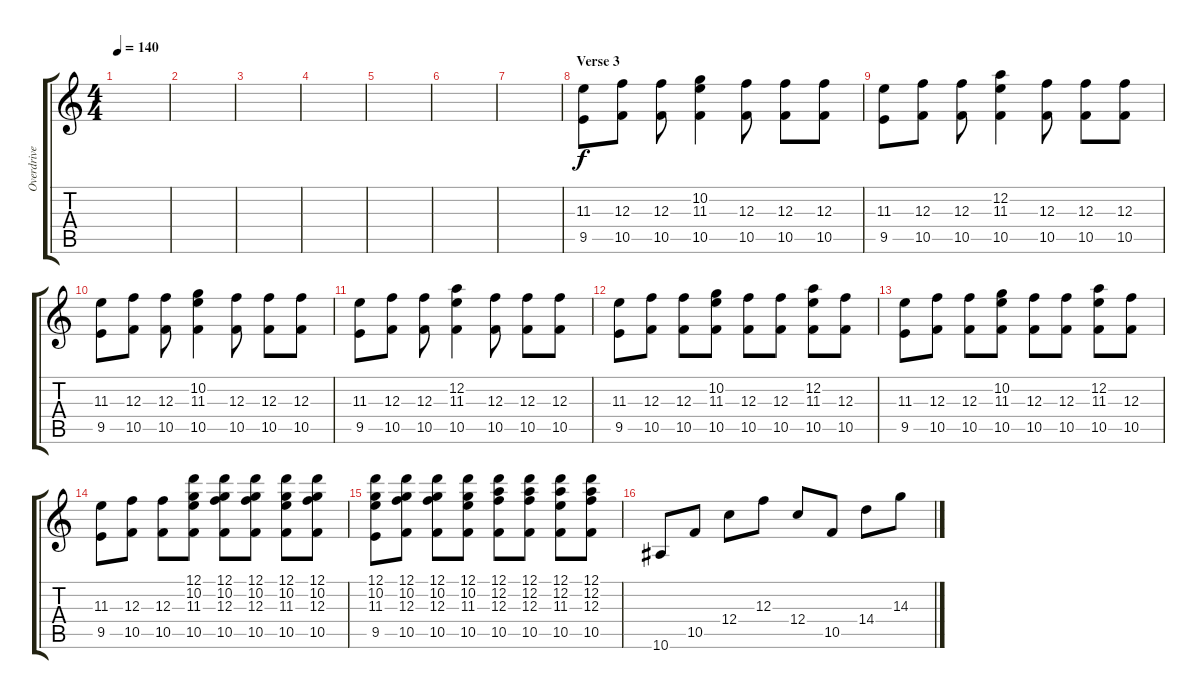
\track ("Overdrive" "Overdrive") {instrument overdrivenguitar}
\staff {score tabs}
\tuning (D4 A3 F3 C3 G2 C2) {hide}
\ts (4 4)
\tempo 140
\clef g2
\ks c
|
|
|
|
|
|
|
\section ("" "Verse 3")
(11.3 9.5).8 (12.3 10.5).8 (12.3 10.5).8 (10.2 11.3 10.5).4 (12.3 10.5).8 (12.3 10.5).8 (12.3 10.5).8 |
(11.3 9.5).8 (12.3 10.5).8 (12.3 10.5).8 (12.2 11.3 10.5).4 (12.3 10.5).8 (12.3 10.5).8 (12.3 10.5).8 |
(11.3 9.5).8 (12.3 10.5).8 (12.3 10.5).8 (10.2 11.3 10.5).4 (12.3 10.5).8 (12.3 10.5).8 (12.3 10.5).8 |
(11.3 9.5).8 (12.3 10.5).8 (12.3 10.5).8 (12.2 11.3 10.5).4 (12.3 10.5).8 (12.3 10.5).8 (12.3 10.5).8 |
(11.3 9.5).8 (12.3 10.5).8 (12.3 10.5).8 (10.2 11.3 10.5).8 (12.3 10.5).8 (12.3 10.5).8 (12.2 11.3 10.5).8 (12.3 10.5).8 |
(11.3 9.5).8 (12.3 10.5).8 (12.3 10.5).8 (10.2 11.3 10.5).8 (12.3 10.5).8 (12.3 10.5).8 (12.2 11.3 10.5).8 (12.3 10.5).8 |
(11.3 9.5).8 (12.3 10.5).8 (12.3 10.5).8 (12.1 10.2 11.3 10.5).8 (12.1 10.2 12.3 10.5).8 (12.1 10.2 12.3 10.5).8 (12.1 10.2 11.3 10.5).8 (12.1 10.2 12.3 10.5).8 |
(12.1 10.2 11.3 9.5).8 (12.1 10.2 12.3 10.5).8 (12.1 10.2 12.3 10.5).8 (12.1 10.2 11.3 10.5).8 (12.1 12.2 12.3 10.5).8 (12.1 12.2 12.3 10.5).8 (12.1 12.2 11.3 10.5).8 (12.1 12.2 12.3 10.5).8 |
10.6.8 10.5.8 12.4.8 12.3.8 12.4.8 10.5.8 14.4.8 14.3.8
